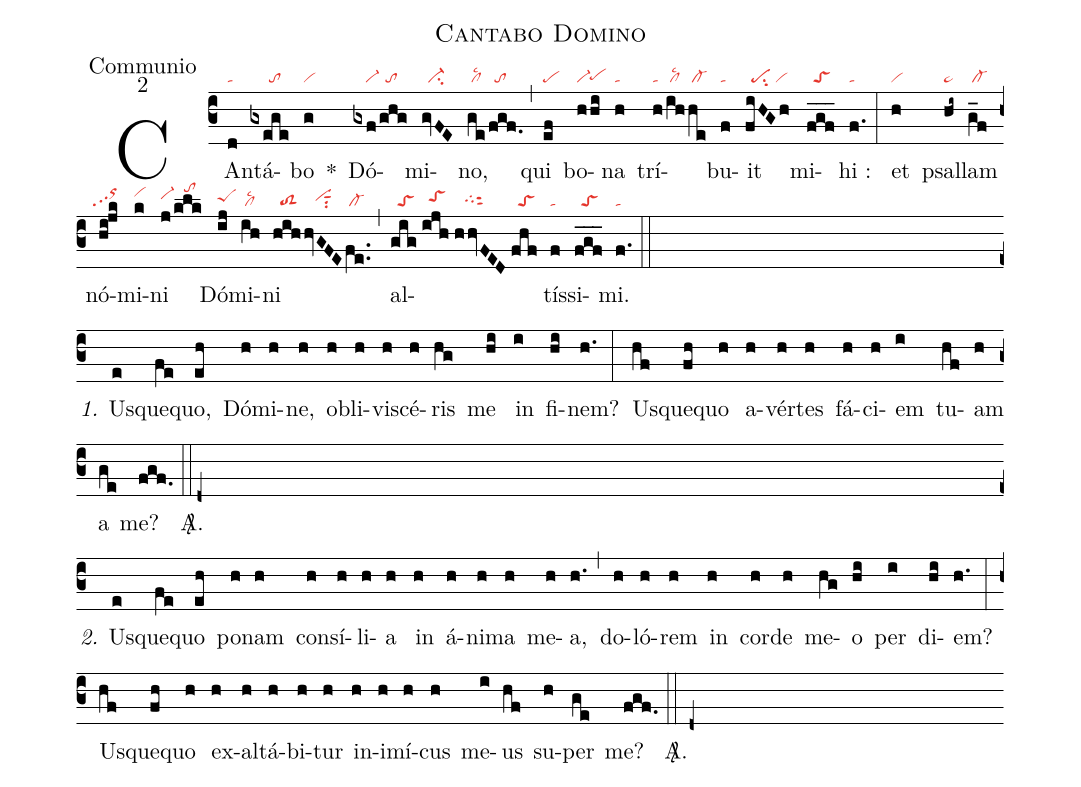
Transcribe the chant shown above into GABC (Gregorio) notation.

name:Cantabo Domino;
office-part:Communio;
mode:2;
nabc-lines:1;
%%
(c3) CAn(d|ta)tá(gxege|//////to)bo(g|vi) *()
Dó(gxf|////vi-|/ghg|//to)mi(gvFE|//ci-)no,(ge|/cllsc2|/fgf.|//to) (,)
qui(ef|pe) bo(h|vi-|hi|pehg)na(h|ta) trí(h|ta|ih|/cllsc2|he|/cl-)bu(f|ta)it(fiHGh|//pesu2/vi)
mi(f_g_f_|//toS)hi :(f.|ta) (:)
et(h|vi) psal(hi~|pe~)lam(g_f|/cl-) nó(hi!jk|``orhkpp3)mi(k|vihj)ni(j|vi-hi|/klk|///tohl)
Dó(ij|peShh)mi(ih|/cllsc2)ni(hih|//toS2|/hvGFE|///vihhsut1su2|/fe..|/cl-) (,)
al(gig|//toS|//ijh|//toShh|<nlba>//h/hvFED</nlba>|///tghhsut2|//fhf|//toS)tís(f|ta)si(f_g_f_|//toS)mi.(f.|ta) (::Z)

<i>1.</i> Us(e)que(fe)quo,(eh) Dó(h)mi(h)ne,(h) ob(h)li(h)vi(h)scé(h)ris(hg) me(hi) in(i) fi(hi)nem?(h.) (:) Us(hf)que(fh)quo(h) a(h)vér(h)tes(h) fá(h)ci(h)em(i) tu(hf)am(h) a(ge) me?(fgf.) <sp>A/</sp>.(::d+Z)

<i>2.</i> Us(e)que(fe)quo(eh) po(h)nam(h) con(h)sí(h)li(h)a(h) in(h) á(h)ni(h)ma(h) me(h)a,(h.) (,) do(h)ló(h)rem(h) in(h) cor(h)de(h) me(hg)o(hi) per(i) di(hi)em?(h.) (:)
Us(hf)que(fh)quo(h) ex(h)al(h)tá(h)bi(h)tur(h) in(h)i(h)mí(h)cus(h) me(i)us(hf) su(h)per(ge) me?(fgf.) <sp>A/</sp>.(::d+)
